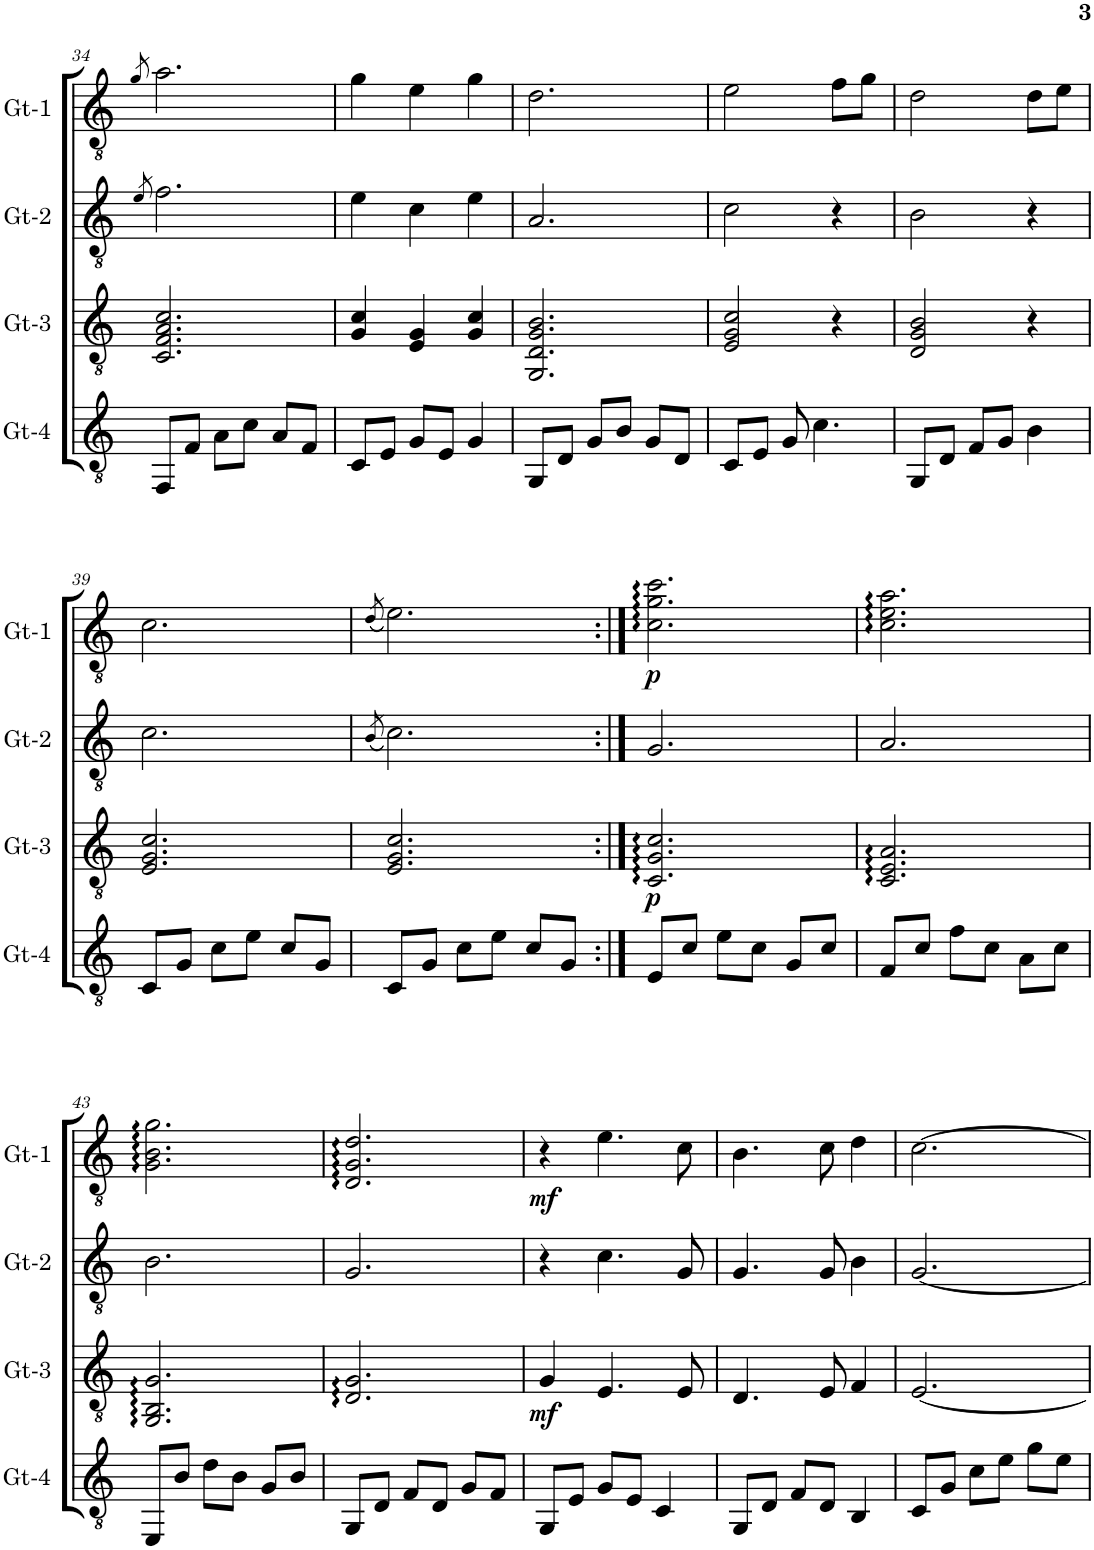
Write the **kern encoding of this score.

**kern	**kern	**dynam	**kern	**kern	**dynam
*part4	*part3	*part3	*part2	*part1	*part1
*staff4	*staff3	*staff3	*staff2	*staff1	*staff1
*I"Gt-4	*I"Gt-3	*	*I"Gt-2	*I"Gt-1	*
*I'Gt-4	*I'Gt-3	*	*I'Gt-2	*I'Gt-1	*
!!LO:PB:g=z
*clefGv2	*clefGv2	*	*clefGv2	*clefGv2	*
*k[]	*k[]	*	*k[]	*k[]	*
*M3/4	*M3/4	*	*M3/4	*M3/4	*
=34	=34	=34	=34	=34	=34
.	.	.	8qe/	8qg/	.
8FF/L	2.C/ 2.F/ 2.A/ 2.c/	.	2.f\	2.a\	.
8F/J	.	.	.	.	.
8A\L	.	.	.	.	.
8c\J	.	.	.	.	.
8A/L	.	.	.	.	.
8F/J	.	.	.	.	.
=35	=35	=35	=35	=35	=35
8C/L	4G/ 4c/	.	4e\	4g\	.
8E/J	.	.	.	.	.
8G/L	4E/ 4G/	.	4c\	4e\	.
8E/J	.	.	.	.	.
4G/	4G/ 4c/	.	4e\	4g\	.
=36	=36	=36	=36	=36	=36
8GG/L	2.GG/ 2.D/ 2.G/ 2.B/	.	2.A/	2.d\	.
8D/J	.	.	.	.	.
8G/L	.	.	.	.	.
8B/J	.	.	.	.	.
8G/L	.	.	.	.	.
8D/J	.	.	.	.	.
=37	=37	=37	=37	=37	=37
8C/L	2E/ 2G/ 2c/	.	2c\	2e\	.
8E/J	.	.	.	.	.
8G/	.	.	.	.	.
4.c\	.	.	.	.	.
.	4r	.	4r	8f\L	.
.	.	.	.	8g\J	.
=38	=38	=38	=38	=38	=38
8GG/L	2D/ 2G/ 2B/	.	2B\	2d\	.
8D/J	.	.	.	.	.
8F/L	.	.	.	.	.
8G/J	.	.	.	.	.
4B\	4r	.	4r	8d\L	.
.	.	.	.	8e\J	.
!!LO:LB:g=z
=39	=39	=39	=39	=39	=39
8C/L	2.E/ 2.G/ 2.c/	.	2.c\	2.c\	.
8G/J	.	.	.	.	.
8c\L	.	.	.	.	.
8e\J	.	.	.	.	.
8c/L	.	.	.	.	.
8G/J	.	.	.	.	.
=40	=40	=40	=40	=40	=40
.	.	.	(8qB/	(8qd/	.
8C/L	2.E/ 2.G/ 2.c/	.	2.c\)	2.e\)	.
8G/J	.	.	.	.	.
8c\L	.	.	.	.	.
8e\J	.	.	.	.	.
8c/L	.	.	.	.	.
8G/J	.	.	.	.	.
=41:|!	=41:|!	=41:|!	=41:|!	=41:|!	=41:|!
!	!	!LO:DY:b	!	!	!LO:DY:b
8E/L	2.C/:: 2.G/:: 2.c/::	p	2.G/	2.c\:: 2.g\:: 2.cc\::	p
8c/J	.	.	.	.	.
8e\L	.	.	.	.	.
8c\J	.	.	.	.	.
8G/L	.	.	.	.	.
8c/J	.	.	.	.	.
=42	=42	=42	=42	=42	=42
8F/L	2.C/:: 2.E/:: 2.A/::	.	2.A/	2.c\:: 2.e\:: 2.a\::	.
8c/J	.	.	.	.	.
8f\L	.	.	.	.	.
8c\J	.	.	.	.	.
8A\L	.	.	.	.	.
8c\J	.	.	.	.	.
!!LO:LB:g=z
=43	=43	=43	=43	=43	=43
8EE/L	2.GG/:: 2.BB/:: 2.G/::	.	2.B\	2.G\:: 2.B\:: 2.g\::	.
8B/J	.	.	.	.	.
8d\L	.	.	.	.	.
8B\J	.	.	.	.	.
8G/L	.	.	.	.	.
8B/J	.	.	.	.	.
=44	=44	=44	=44	=44	=44
8GG/L	2.D/:: 2.G/::	.	2.G/	2.D/:: 2.G/:: 2.d/::	.
8D/J	.	.	.	.	.
8F/L	.	.	.	.	.
8D/J	.	.	.	.	.
8G/L	.	.	.	.	.
8F/J	.	.	.	.	.
=45	=45	=45	=45	=45	=45
!	!	!LO:DY:b	!	!	!LO:DY:b
8GG/L	4G/	mf	4r	4r	mf
8E/J	.	.	.	.	.
8G/L	4.E/	.	4.c\	4.e\	.
8E/J	.	.	.	.	.
4C/	.	.	.	.	.
.	8E/	.	8G/	8c\	.
=46	=46	=46	=46	=46	=46
8GG/L	4.D/	.	4.G/	4.B\	.
8D/J	.	.	.	.	.
8F/L	.	.	.	.	.
8D/J	8E/	.	8G/	8c\	.
4BB/	4F/	.	4B\	4d\	.
=47	=47	=47	=47	=47	=47
8C/L	[2.E/	.	[2.G/	[2.c\	.
8G/J	.	.	.	.	.
8c\L	.	.	.	.	.
8e\J	.	.	.	.	.
8g\L	.	.	.	.	.
8e\J	.	.	.	.	.
=	=	=	=	=	=
*-	*-	*-	*-	*-	*-
